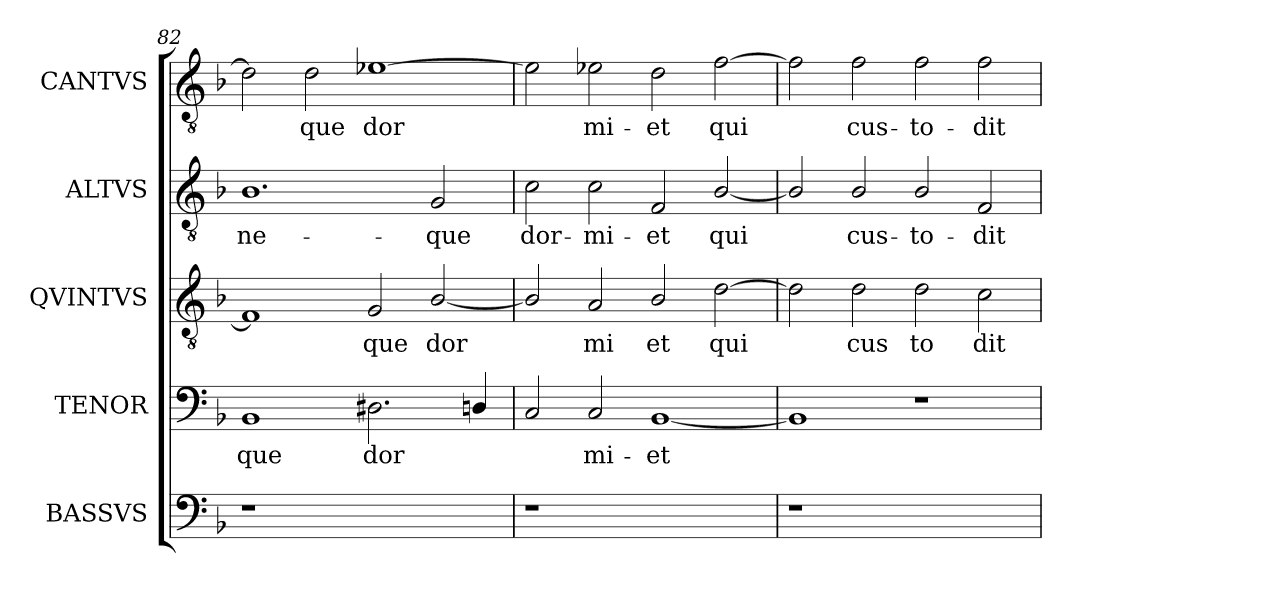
**kern	**kern	**text	**kern	**text	**kern	**text	**kern	**text
*part5	*part4	*part4	*part3	*part3	*part2	*part2	*part1	*part1
*staff5	*staff4	*staff4	*staff3	*staff3	*staff2	*staff2	*staff1	*staff1
*I"BASSVS	*I"TENOR	*	*I"QVINTVS	*	*I"ALTVS	*	*I"CANTVS	*
*clefF4	*clefF4	*	*clefGv2	*	*clefGv2	*	*clefGv2	*
*ITrd-3c-5	*ITrd-3c-5	*	*ITrd-3c-5	*	*ITrd-3c-5	*	*	*
*k[b-e-]	*k[b-e-]	*	*k[b-e-]	*	*k[b-e-]	*	*k[b-]	*
*B-:	*B-:	*	*B-:	*	*B-:	*	*F:	*
=82	=82	=82	=82	=82	=82	=82	=82	=82
!	!	!LO:LY:b:cj	!	!LO:LY:b:cj	!	!LO:LY:b:cj	!	!LO:LY:b:cj
1r	1E-	-que	1B-]	.	1.e-	ne-	2d\]	--
!	!	!	!	!	!	!	!	!LO:LY:b:cj
.	.	.	.	.	.	.	2d\	-que
!	!	!LO:LY:b:cj	!	!LO:LY:b:cj	!	!	!	!LO:LY:b:cj
1ryy	2.G#\	dor-	2c/	que	.	.	[>1e-X	dor-
!	!	!	!	!LO:LY:b:cj	!	!LO:LY:b:cj	!	!
.	.	.	[<2e-/	dor	2c/	-que	.	.
!	!	!LO:LY:b:cj	!	!	!	!	!	!
.	4G/	--	.	.	.	.	.	.
=83	=83	=83	=83	=83	=83	=83	=83	=83
!	!	!LO:LY:b:cj	!	!LO:LY:b:cj	!	!LO:LY:b:cj	!	!LO:LY:b:cj
1r	2F/	--	2e-/]	.	2f\	dor-	2e-\]	--
!	!	!LO:LY:b:cj	!	!LO:LY:b:cj	!	!LO:LY:b:cj	!	!LO:LY:b:cj
.	2F/	-mi-	2d/	mi	2f\	-mi-	2e-X\	-mi-
!	!	!LO:LY:b:cj	!	!LO:LY:b:cj	!	!LO:LY:b:cj	!	!LO:LY:b:cj
1ryy	[<1E-	-et	2e-/	et	2B-/	-et	2d\	-et
!	!	!	!	!LO:LY:b:cj	!	!LO:LY:b:cj	!	!LO:LY:b:cj
.	.	.	[>2g\	qui	[<2e-/	qui	[>2f\	qui
=84	=84	=84	=84	=84	=84	=84	=84	=84
!	!	!LO:LY:b:cj	!	!LO:LY:b:cj	!	!LO:LY:b:cj	!	!LO:LY:b:cj
1r	1E-]	.	2g\]	.	2e-/]	.	2f\]	.
!	!	!	!	!LO:LY:b:cj	!	!LO:LY:b:cj	!	!LO:LY:b:cj
.	.	.	2g\	cus	2e-/	cus-	2f\	cus-
!	!	!	!	!LO:LY:b:cj	!	!LO:LY:b:cj	!	!LO:LY:b:cj
1ryy	1r	.	2g\	to	2e-/	-to-	2f\	-to-
!	!	!	!	!LO:LY:b:cj	!	!LO:LY:b:cj	!	!LO:LY:b:cj
.	.	.	2f\	dit	2B-/	-dit	2f\	-dit
=	=	=	=	=	=	=	=	=
*-	*-	*-	*-	*-	*-	*-	*-	*-
